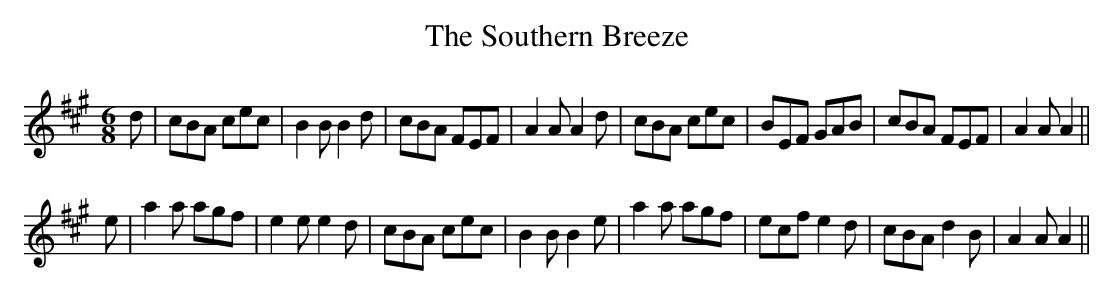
X:1
T:Southern Breeze, The
M:6/8
L:1/8
K:A
d|cBA cec|B2B B2d|cBA FEF|A2A A2d|cBA cec|BEF GAB|cBA FEF|A2A A2||
e|a2a agf|e2e e2d|cBA cec|B2B B2e|a2 a agf|ecf e2d|cBA d2B|A2A A2||
